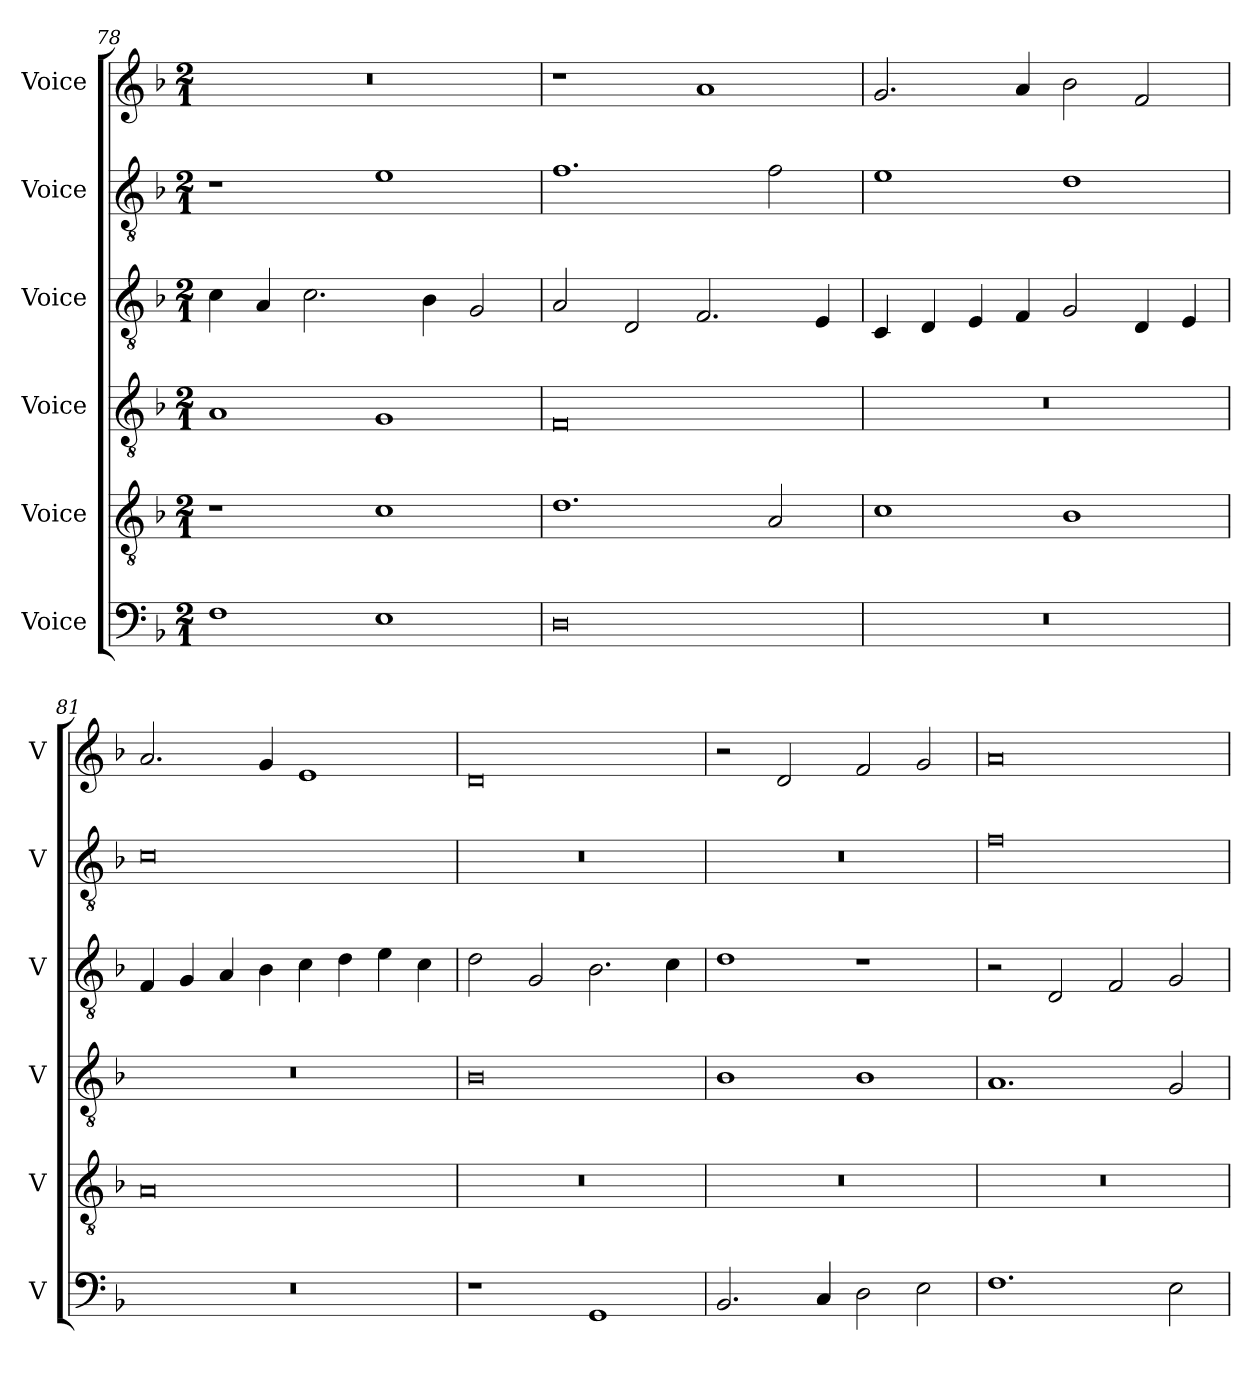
**kern	**kern	**kern	**kern	**kern	**kern
*part6	*part5	*part4	*part3	*part2	*part1
*staff6	*staff5	*staff4	*staff3	*staff2	*staff1
*I"Voice	*I"Voice	*I"Voice	*I"Voice	*I"Voice	*I"Voice
*I'V	*I'V	*I'V	*I'V	*I'V	*I'V
!!LO:LB:g=z
*clefF4	*clefGv2	*clefGv2	*clefGv2	*clefGv2	*clefG2
*k[b-]	*k[b-]	*k[b-]	*k[b-]	*k[b-]	*k[b-]
*M2/1	*M2/1	*M2/1	*M2/1	*M2/1	*M2/1
=78	=78	=78	=78	=78	=78
1F	1r	1A	4c\	1r	0r
.	.	.	4A/	.	.
.	.	.	2.c\	.	.
1E	1c	1G	.	1e	.
.	.	.	4B-\	.	.
.	.	.	2G/	.	.
=79	=79	=79	=79	=79	=79
0D	1.d	0F	2A/	1.f	1r
.	.	.	2D/	.	.
.	.	.	2.F/	.	1a
.	2A/	.	.	2f\	.
.	.	.	4E/	.	.
=80	=80	=80	=80	=80	=80
0r	1c	0r	4C/	1e	2.g/
.	.	.	4D/	.	.
.	.	.	4E/	.	.
.	.	.	4F/	.	4a/
.	1B-	.	2G/	1d	2b-\
.	.	.	4D/	.	2f/
.	.	.	4E/	.	.
!!LO:PB:g=z
=81	=81	=81	=81	=81	=81
0r	0A	0r	4F/	0c	2.a/
.	.	.	4G/	.	.
.	.	.	4A/	.	.
.	.	.	4B-\	.	4g/
.	.	.	4c\	.	1e
.	.	.	4d\	.	.
.	.	.	4e\	.	.
.	.	.	4c\	.	.
=82	=82	=82	=82	=82	=82
1r	0r	0B-	2d\	0r	0d
.	.	.	2G/	.	.
1GG	.	.	2.B-\	.	.
.	.	.	4c\	.	.
=83	=83	=83	=83	=83	=83
2.BB-/	0r	1B-	1d	0r	2r
.	.	.	.	.	2d/
4C/	.	.	.	.	.
2D\	.	1B-	1r	.	2f/
2E\	.	.	.	.	2g/
!!LO:LB:g=z
=84	=84	=84	=84	=84	=84
1.F	0r	1.A	2r	0f	0a
.	.	.	2D/	.	.
.	.	.	2F/	.	.
2E\	.	2G/	2G/	.	.
=	=	=	=	=	=
*-	*-	*-	*-	*-	*-
